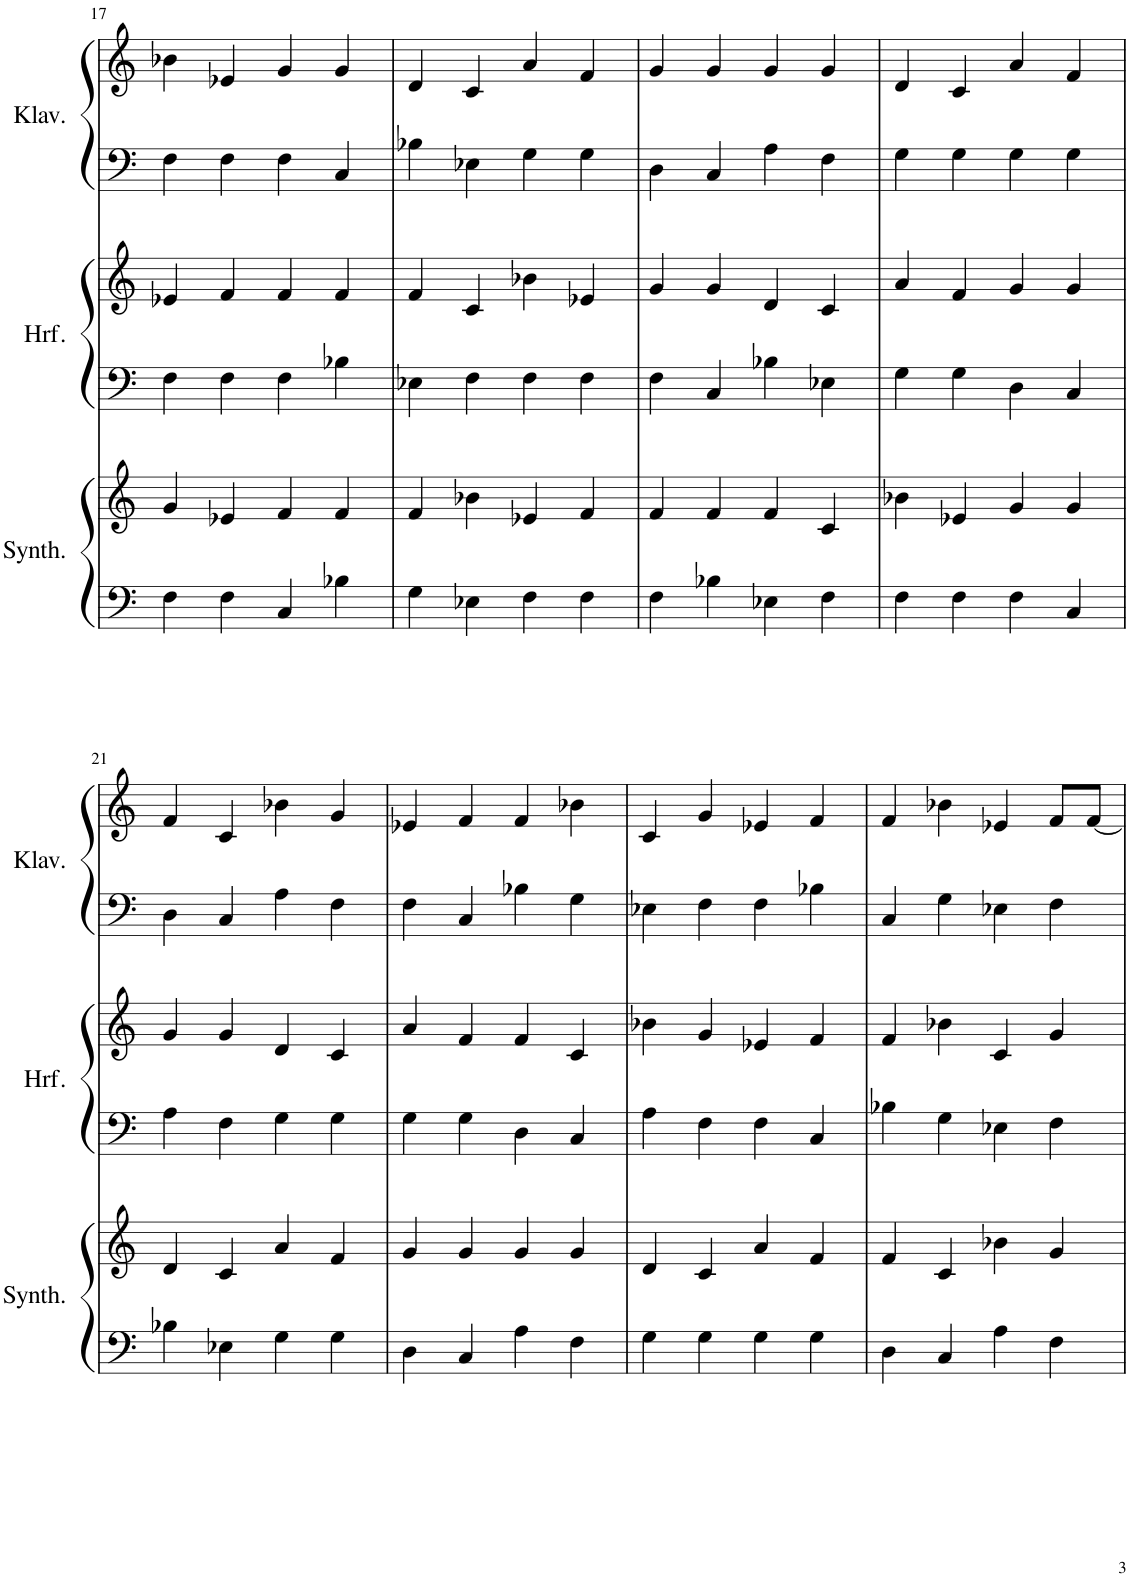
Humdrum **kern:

**kern	**kern	**kern	**kern	**kern	**kern
*part3	*part3	*part2	*part2	*part1	*part1
*staff6	*staff5	*staff4	*staff3	*staff2	*staff1
*I"String Synthesizer	*	*I"Harfe	*	*I"Klavier	*
*I'Synth.	*	*I'Hrf.	*	*I'Klav.	*
!!LO:PB:g=z
*clefF4	*clefG2	*clefF4	*clefG2	*clefF4	*clefG2
*k[]	*k[]	*k[]	*k[]	*k[]	*k[]
*M4/4	*M4/4	*M4/4	*M4/4	*M4/4	*M4/4
=17	=17	=17	=17	=17	=17
4F\	4g/	4F\	4e-X/	4F\	4b-X\
4F\	4e-X/	4F\	4f/	4F\	4e-X/
4C/	4f/	4F\	4f/	4F\	4g/
4B-X\	4f/	4B-X\	4f/	4C/	4g/
=18	=18	=18	=18	=18	=18
4G\	4f/	4E-X\	4f/	4B-X\	4d/
4E-X\	4b-X\	4F\	4c/	4E-X\	4c/
4F\	4e-X/	4F\	4b-X\	4G\	4a/
4F\	4f/	4F\	4e-X/	4G\	4f/
=19	=19	=19	=19	=19	=19
4F\	4f/	4F\	4g/	4D\	4g/
4B-X\	4f/	4C/	4g/	4C/	4g/
4E-X\	4f/	4B-X\	4d/	4A\	4g/
4F\	4c/	4E-X\	4c/	4F\	4g/
=20	=20	=20	=20	=20	=20
4F\	4b-X\	4G\	4a/	4G\	4d/
4F\	4e-X/	4G\	4f/	4G\	4c/
4F\	4g/	4D\	4g/	4G\	4a/
4C/	4g/	4C/	4g/	4G\	4f/
!!LO:LB:g=z
=21	=21	=21	=21	=21	=21
4B-X\	4d/	4A\	4g/	4D\	4f/
4E-X\	4c/	4F\	4g/	4C/	4c/
4G\	4a/	4G\	4d/	4A\	4b-X\
4G\	4f/	4G\	4c/	4F\	4g/
=22	=22	=22	=22	=22	=22
4D\	4g/	4G\	4a/	4F\	4e-X/
4C/	4g/	4G\	4f/	4C/	4f/
4A\	4g/	4D\	4f/	4B-X\	4f/
4F\	4g/	4C/	4c/	4G\	4b-X\
=23	=23	=23	=23	=23	=23
4G\	4d/	4A\	4b-X\	4E-X\	4c/
4G\	4c/	4F\	4g/	4F\	4g/
4G\	4a/	4F\	4e-X/	4F\	4e-X/
4G\	4f/	4C/	4f/	4B-X\	4f/
=24	=24	=24	=24	=24	=24
4D\	4f/	4B-X\	4f/	4C/	4f/
4C/	4c/	4G\	4b-X\	4G\	4b-X\
4A\	4b-X\	4E-X\	4c/	4E-X\	4e-X/
4F\	4g/	4F\	4g/	4F\	8f/L
.	.	.	.	.	[8f/J
=	=	=	=	=	=
*-	*-	*-	*-	*-	*-
